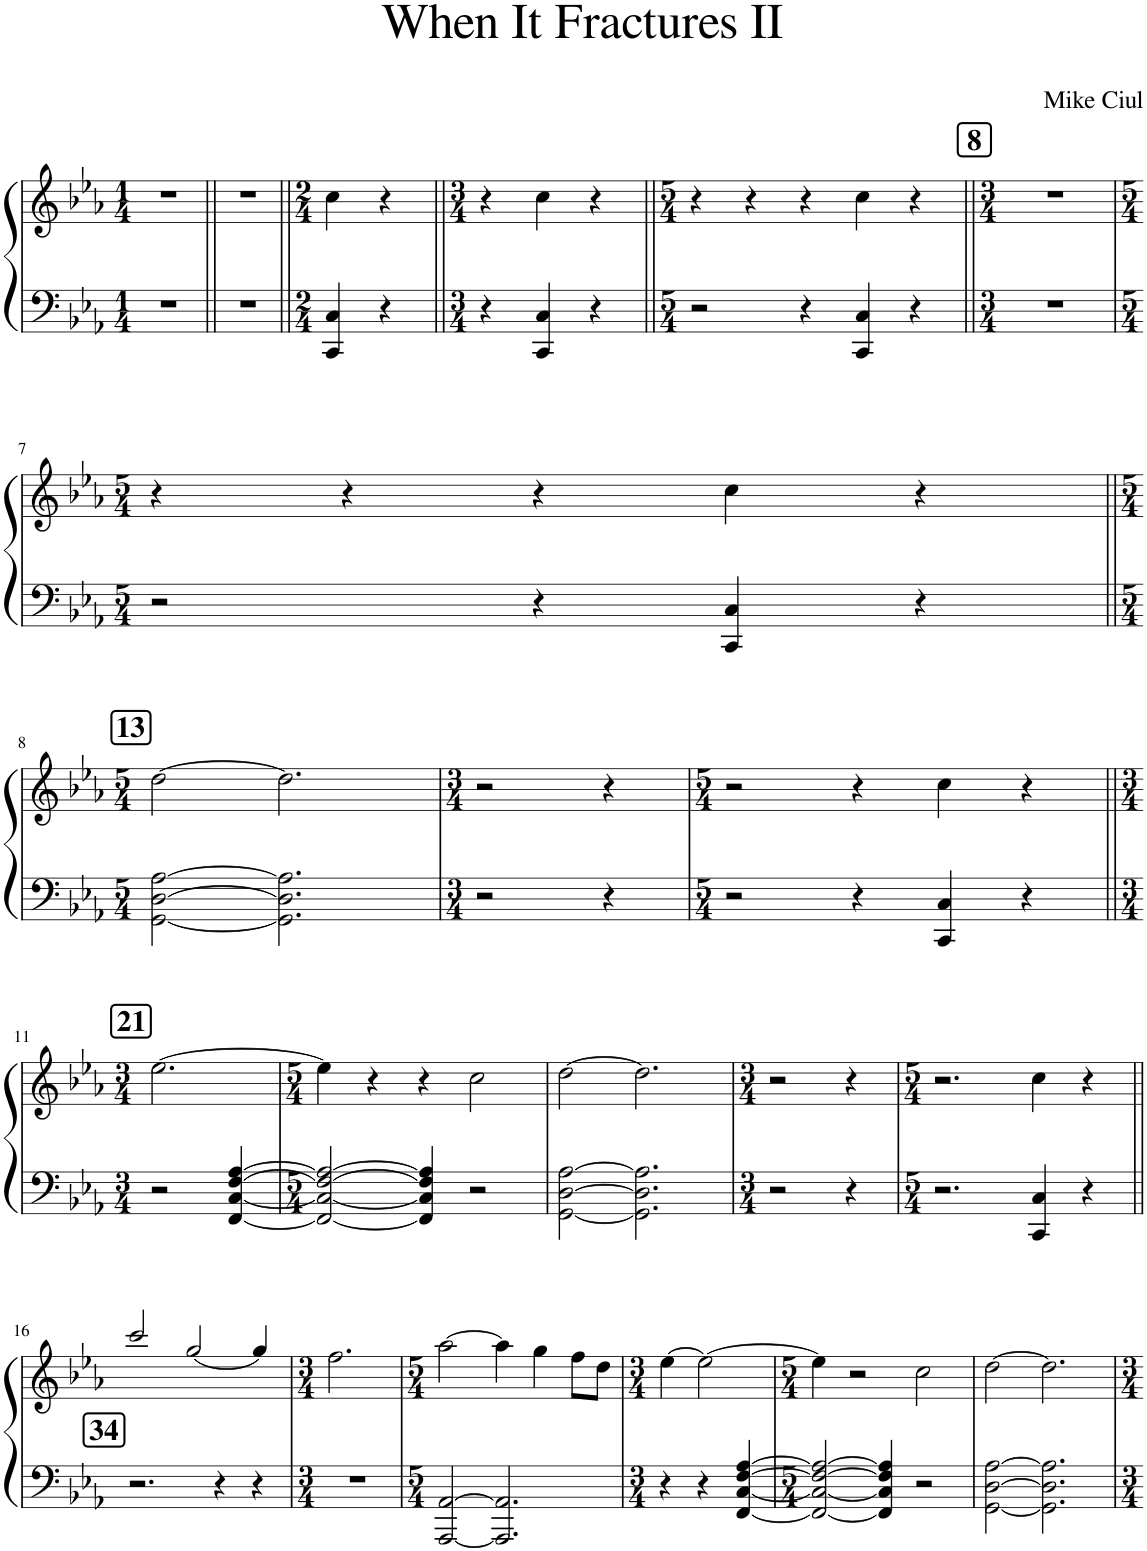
**kern	**kern
*part1	*part1
*staff2	*staff1
*I"Piano	*
*I'Pno.	*
*clefF4	*clefG2
*k[b-e-a-]	*k[b-e-a-]
*M1/4	*M1/4
=1	=1
4r	4r
=2||	=2||
4r	4r
=3||	=3||
*M2/4	*M2/4
4CC/ 4C/	4cc\
4r	4r
=4||	=4||
*M3/4	*M3/4
4r	4r
4CC/ 4C/	4cc\
4r	4r
=5||	=5||
*M5/4	*M5/4
2r	4r
.	4r
4r	4r
4CC/ 4C/	4cc\
4r	4r
!!LO:REH:place=s1:a:B:cj:fs=14:t=8
=6||	=6||
*M3/4	*M3/4
2.r	2.r
!!LO:LB:g=z
=7	=7
*M5/4	*M5/4
2r	4r
.	4r
4r	4r
4CC/ 4C/	4cc\
4r	4r
!!LO:LB:g=z
!!LO:REH:place=s1:a:B:cj:fs=14:t=13
=8||	=8||
*M5/4	*M5/4
[2GG\ [2D\ [2A-\	[2dd\
2.GG\] 2.D\] 2.A-\]	2.dd\]
=9	=9
*M3/4	*M3/4
2r	2r
4r	4r
=10	=10
*M5/4	*M5/4
2r	2r
4r	4r
4CC/ 4C/	4cc\
4r	4r
!!LO:LB:g=z
!!LO:REH:place=s1:a:B:cj:fs=14:t=21
=11||	=11||
*M3/4	*M3/4
2r	[2.ee-\
[4FF/ [4C/ [4F/ [4A-/	.
=12	=12
*M5/4	*M5/4
2FF/_ 2C/_ 2F/_ 2A-/_	4ee-\]
.	4r
4FF/] 4C/] 4F/] 4A-/]	4r
2r	2cc\
=13	=13
[2GG\ [2D\ [2A-\	[2dd\
2.GG\] 2.D\] 2.A-\]	2.dd\]
=14	=14
*M3/4	*M3/4
2r	2r
4r	4r
=15	=15
*M5/4	*M5/4
2.r	2.r
4CC/ 4C/	4cc\
4r	4r
!!LO:LB:g=z
!!LO:REH:place=s1:b:B:cj:fs=14:t=34
=16||	=16||
2.r	2ccc/
.	[2gg/
4r	.
4r	4gg/]
=17	=17
*M3/4	*M3/4
2.r	2.ff\
=18	=18
*M5/4	*M5/4
[2AAA-/ [2AA-/	[2aa-\
2.AAA-/] 2.AA-/]	4aa-\]
.	4gg\
.	8ff\L
.	8dd\J
=19	=19
*M3/4	*M3/4
4r	[4ee-\
4r	2ee-\_
[4FF/ [4C/ [4F/ [4A-/	.
=20	=20
*M5/4	*M5/4
2FF/_ 2C/_ 2F/_ 2A-/_	4ee-\]
.	2r
4FF/] 4C/] 4F/] 4A-/]	.
2r	2cc\
=21	=21
[2GG\ [2D\ [2A-\	[2dd\
2.GG\] 2.D\] 2.A-\]	2.dd\]
=	=
*-	*-
